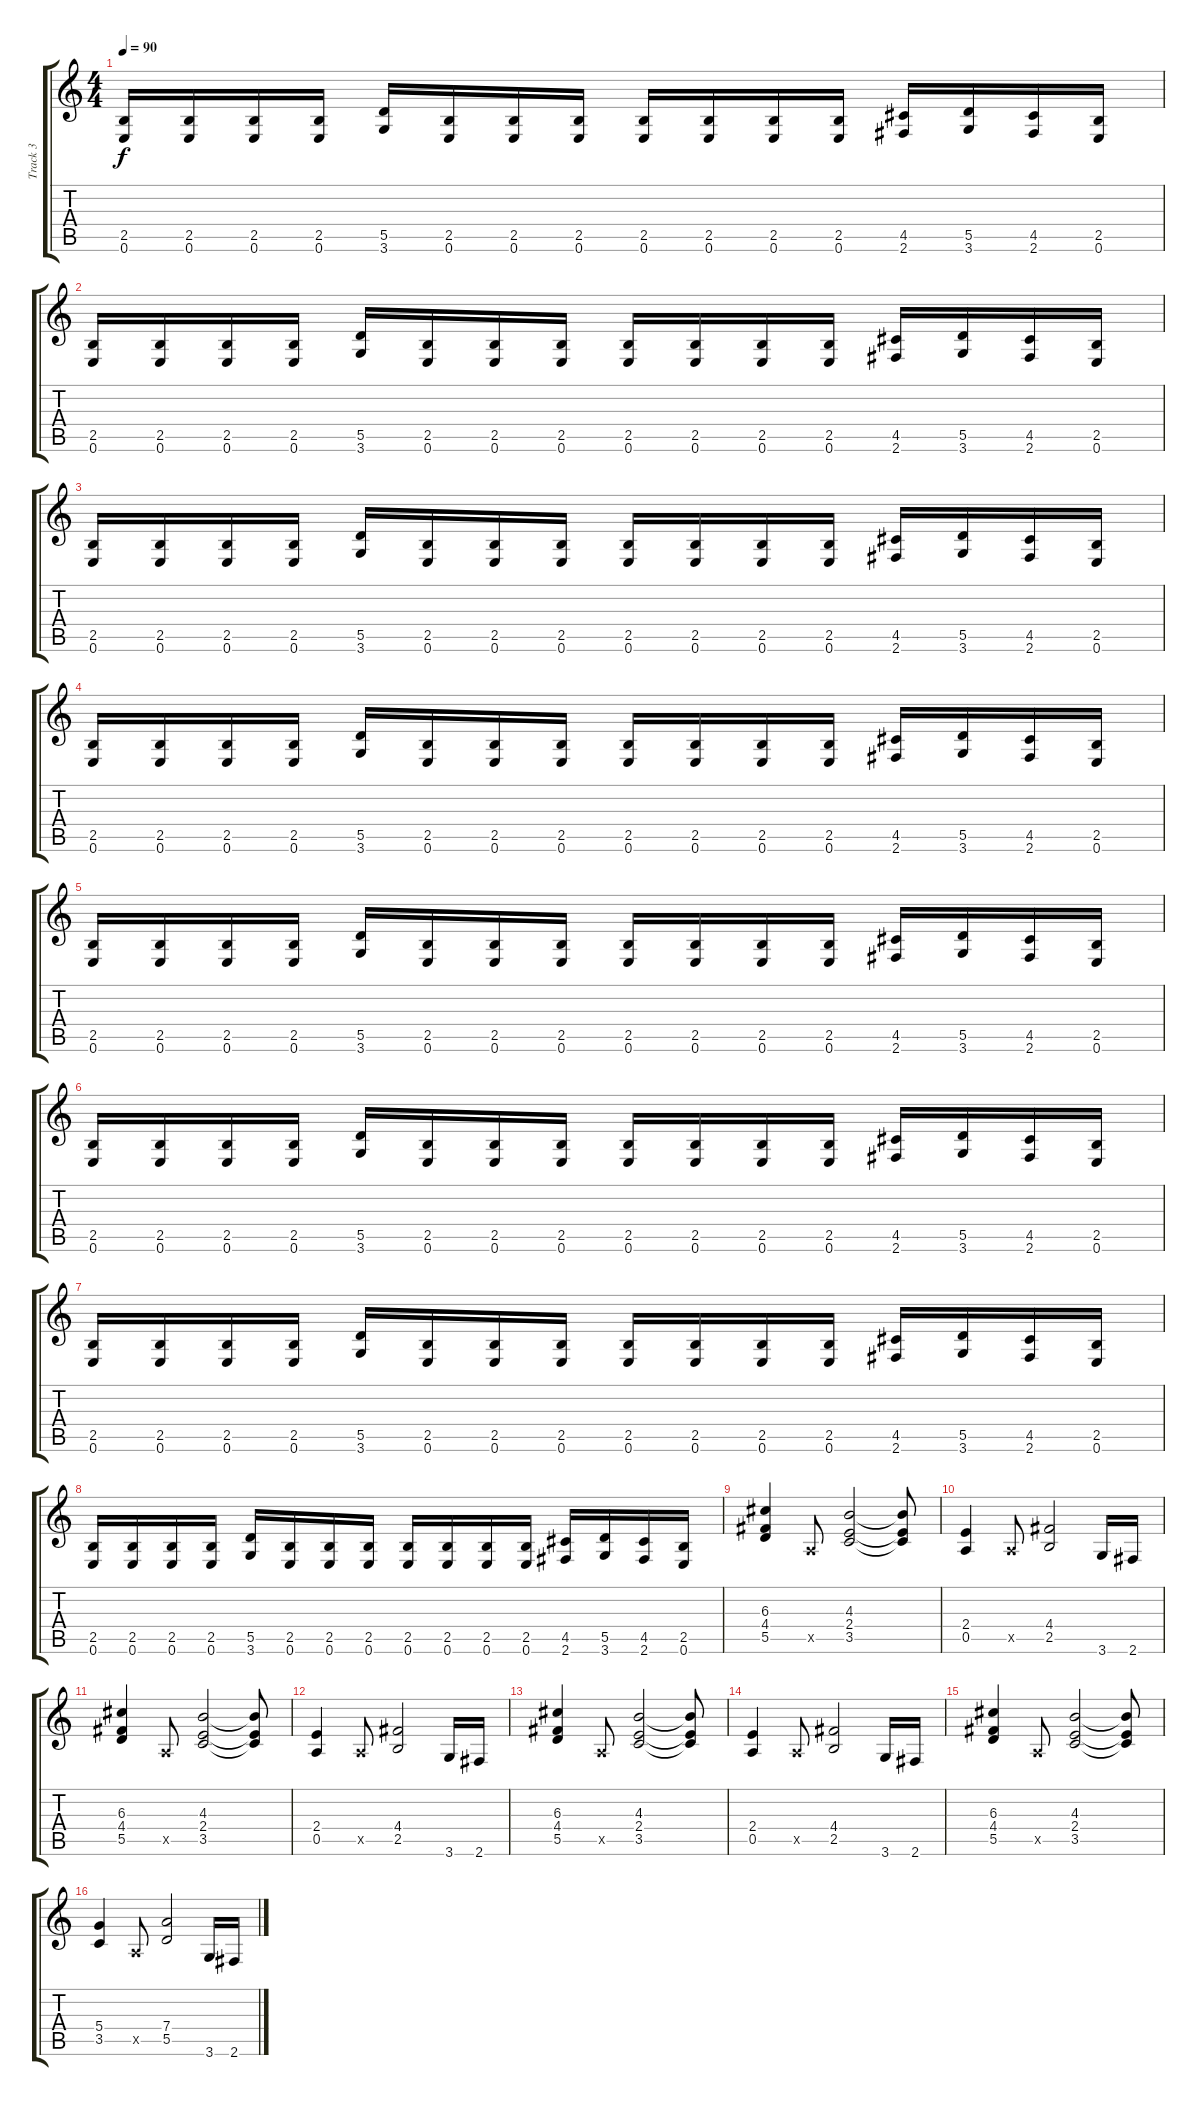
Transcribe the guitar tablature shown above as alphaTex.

\track ("Track 3" "Track 3") {instrument distortionguitar}
\staff {score tabs}
\tuning (E4 B3 G3 D3 A2 E2) {hide}
\ts (4 4)
\tempo 90
\clef g2
\ks c
(2.5 0.6).16{dy f} (2.5 0.6).16 (2.5 0.6).16 (2.5 0.6).16 (5.5 3.6).16 (2.5 0.6).16 (2.5 0.6).16 (2.5 0.6).16 (2.5 0.6).16 (2.5 0.6).16 (2.5 0.6).16 (2.5 0.6).16 (4.5 2.6).16 (5.5 3.6).16 (4.5 2.6).16 (2.5 0.6).16 |
(2.5 0.6).16 (2.5 0.6).16 (2.5 0.6).16 (2.5 0.6).16 (5.5 3.6).16 (2.5 0.6).16 (2.5 0.6).16 (2.5 0.6).16 (2.5 0.6).16 (2.5 0.6).16 (2.5 0.6).16 (2.5 0.6).16 (4.5 2.6).16 (5.5 3.6).16 (4.5 2.6).16 (2.5 0.6).16 |
(2.5 0.6).16 (2.5 0.6).16 (2.5 0.6).16 (2.5 0.6).16 (5.5 3.6).16 (2.5 0.6).16 (2.5 0.6).16 (2.5 0.6).16 (2.5 0.6).16 (2.5 0.6).16 (2.5 0.6).16 (2.5 0.6).16 (4.5 2.6).16 (5.5 3.6).16 (4.5 2.6).16 (2.5 0.6).16 |
(2.5 0.6).16 (2.5 0.6).16 (2.5 0.6).16 (2.5 0.6).16 (5.5 3.6).16 (2.5 0.6).16 (2.5 0.6).16 (2.5 0.6).16 (2.5 0.6).16 (2.5 0.6).16 (2.5 0.6).16 (2.5 0.6).16 (4.5 2.6).16 (5.5 3.6).16 (4.5 2.6).16 (2.5 0.6).16 |
(2.5 0.6).16 (2.5 0.6).16 (2.5 0.6).16 (2.5 0.6).16 (5.5 3.6).16 (2.5 0.6).16 (2.5 0.6).16 (2.5 0.6).16 (2.5 0.6).16 (2.5 0.6).16 (2.5 0.6).16 (2.5 0.6).16 (4.5 2.6).16 (5.5 3.6).16 (4.5 2.6).16 (2.5 0.6).16 |
(2.5 0.6).16 (2.5 0.6).16 (2.5 0.6).16 (2.5 0.6).16 (5.5 3.6).16 (2.5 0.6).16 (2.5 0.6).16 (2.5 0.6).16 (2.5 0.6).16 (2.5 0.6).16 (2.5 0.6).16 (2.5 0.6).16 (4.5 2.6).16 (5.5 3.6).16 (4.5 2.6).16 (2.5 0.6).16 |
(2.5 0.6).16 (2.5 0.6).16 (2.5 0.6).16 (2.5 0.6).16 (5.5 3.6).16 (2.5 0.6).16 (2.5 0.6).16 (2.5 0.6).16 (2.5 0.6).16 (2.5 0.6).16 (2.5 0.6).16 (2.5 0.6).16 (4.5 2.6).16 (5.5 3.6).16 (4.5 2.6).16 (2.5 0.6).16 |
(2.5 0.6).16 (2.5 0.6).16 (2.5 0.6).16 (2.5 0.6).16 (5.5 3.6).16 (2.5 0.6).16 (2.5 0.6).16 (2.5 0.6).16 (2.5 0.6).16 (2.5 0.6).16 (2.5 0.6).16 (2.5 0.6).16 (4.5 2.6).16 (5.5 3.6).16 (4.5 2.6).16 (2.5 0.6).16 |
(6.3 4.4 5.5).4 0.5{x}.8 (4.3 2.4 3.5).2 (4.3{t} 2.4{t} 3.5{t}).8 |
(2.4 0.5).4 0.5{x}.8 (4.4 2.5).2 3.6.16 2.6.16 |
(6.3 4.4 5.5).4 0.5{x}.8 (4.3 2.4 3.5).2 (4.3{t} 2.4{t} 3.5{t}).8 |
(2.4 0.5).4 0.5{x}.8 (4.4 2.5).2 3.6.16 2.6.16 |
(6.3 4.4 5.5).4 0.5{x}.8 (4.3 2.4 3.5).2 (4.3{t} 2.4{t} 3.5{t}).8 |
(2.4 0.5).4 0.5{x}.8 (4.4 2.5).2 3.6.16 2.6.16 |
(6.3 4.4 5.5).4 0.5{x}.8 (4.3 2.4 3.5).2 (4.3{t} 2.4{t} 3.5{t}).8 |
(5.4 3.5).4 0.5{x}.8 (7.4 5.5).2 3.6.16 2.6.16
